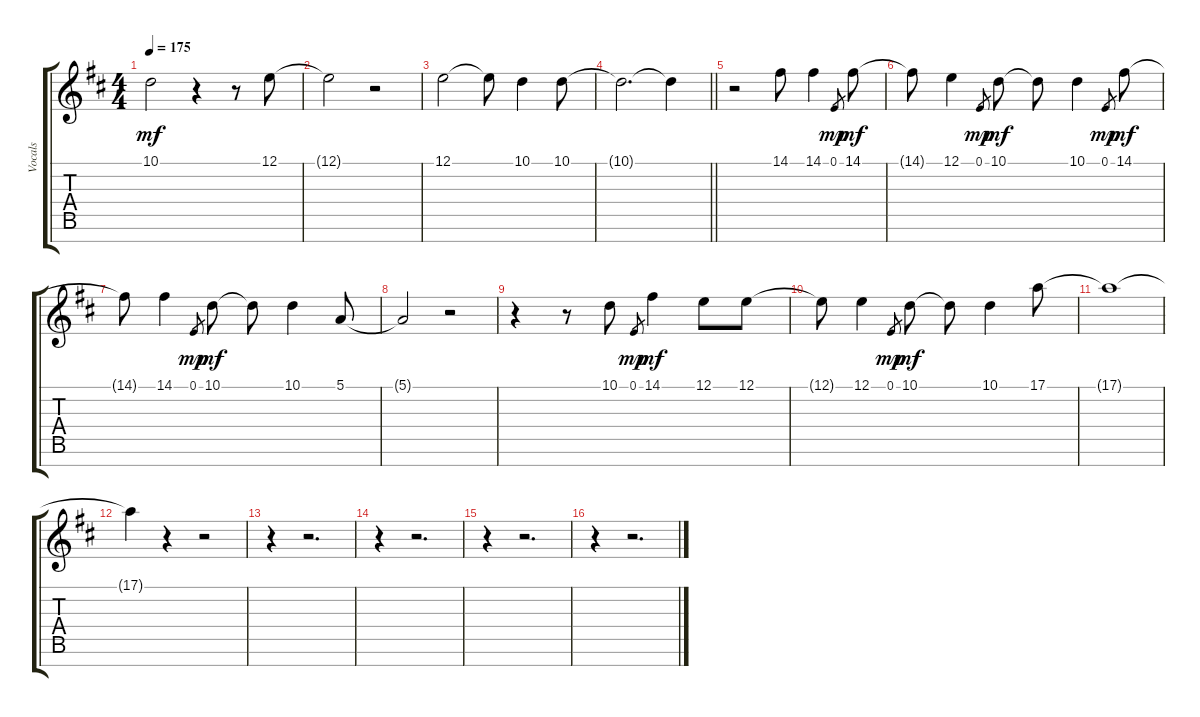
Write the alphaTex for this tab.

\track ("Vocals" "Vocals") {instrument flute}
\staff {score tabs}
\tuning (E4 B3 G3 D3 A2 E2 B1) {hide}
\ts (4 4)
\tempo 175
\clef g2
\ks d
10.1{t}.2{dy mf} r.4 r.8 12.1.8 |
12.1{t}.2 r.2 |
12.1.2 12.1{t}.8 10.1.4 10.1.8 |
\barLineRight lightlight
10.1{t}.2{d} 10.1{t}.4 |
r.2 14.1.8 14.1.4 0.1.8{gr dy mp} 14.1.8{dy mf} |
14.1{t}.8 12.1.4 0.1.8{gr dy mp} 10.1.8{dy mf} 10.1{t}.8 10.1.4 0.1.8{gr dy mp} 14.1.8{dy mf} |
14.1{t}.8 14.1.4 0.1.8{gr dy mp} 10.1.8{dy mf} 10.1{t}.8 10.1.4 5.1.8 |
5.1{t}.2 r.2 |
r.4 r.8 10.1.8 0.1.8{gr dy mp} 14.1.4{dy mf} 12.1.8 12.1.8 |
12.1{t}.8 12.1.4 0.1.8{gr dy mp} 10.1.8{dy mf} 10.1{t}.8 10.1.4 17.1.8 |
17.1{t}.1 |
17.1{t}.4 r.4 r.2 |
r.4 r.2{d} |
r.4 r.2{d} |
r.4 r.2{d} |
r.4 r.2{d}
